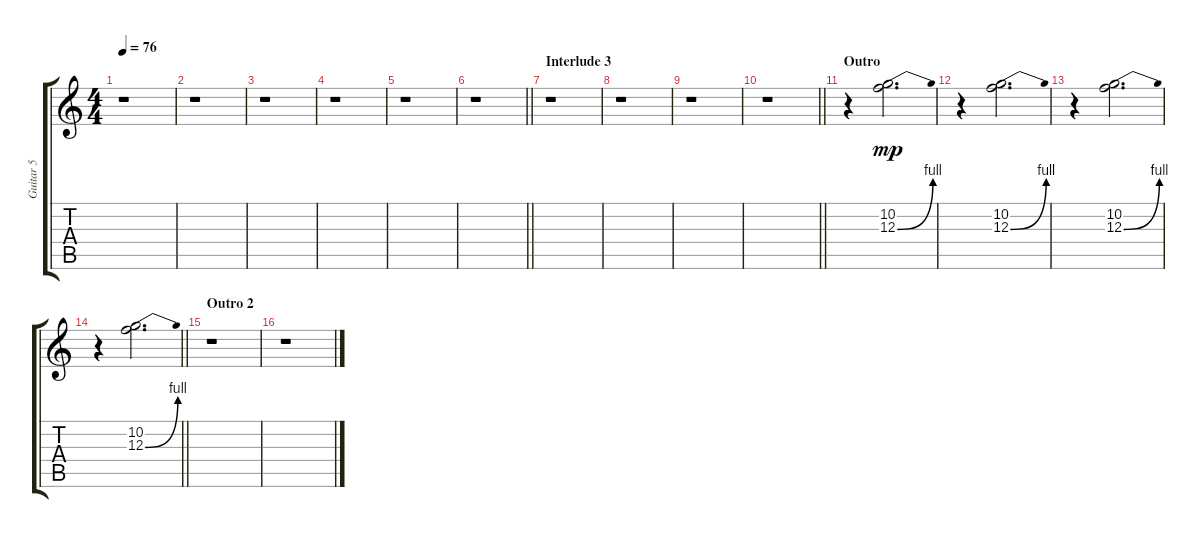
\track ("Guitar 5" "Guitar 5") {instrument distortionguitar}
\staff {score tabs}
\tuning (D4 A3 F3 C3 G2 C2) {hide}
\ts (4 4)
\tempo 76
\clef g2
\ks c
r.1{dy f} |
r.1 |
r.1 |
r.1 |
r.1 |
\barLineRight lightlight
r.1 |
\section ("" "Interlude 3")
r.1 |
r.1 |
r.1 |
\barLineRight lightlight
r.1 |
\section ("" "Outro")
r.4 (10.2 12.3{be (bend 0 0 60 4)}).2{d dy mp} |
r.4 (10.2 12.3{be (bend 0 0 60 4)}).2{d} |
r.4 (10.2 12.3{be (bend 0 0 60 4)}).2{d} |
\barLineRight lightlight
r.4 (10.2 12.3{be (bend 0 0 60 4)}).2{d} |
\section ("" "Outro 2")
r.1 |
r.1
